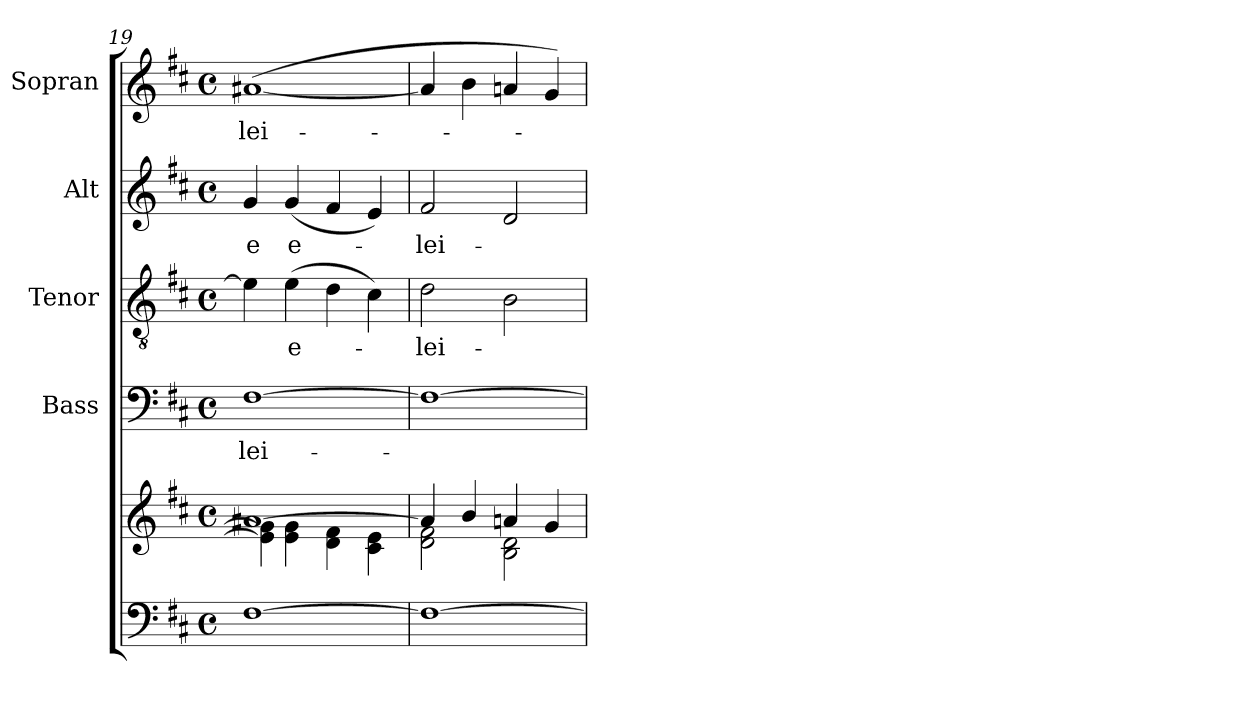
**kern	**kern	**kern	**text	**kern	**text	**kern	**text	**kern	**text
*part5	*part5	*part4	*part4	*part3	*part3	*part2	*part2	*part1	*part1
*staff6	*staff5	*staff4	*staff4	*staff3	*staff3	*staff2	*staff2	*staff1	*staff1
*	*	*I"Bass	*	*I"Tenor	*	*I"Alt	*	*I"Sopran	*
*	*	*I'B.	*	*I'T.	*	*I'A.	*	*I'S.	*
*clefF4	*clefG2	*clefF4	*	*clefGv2	*	*clefG2	*	*clefG2	*
*k[f#c#]	*k[f#c#]	*k[f#c#]	*	*k[f#c#]	*	*k[f#c#]	*	*k[f#c#]	*
*D:	*D:	*D:	*	*D:	*	*D:	*	*D:	*
*M4/4	*M4/4	*M4/4	*	*M4/4	*	*M4/4	*	*M4/4	*
*met(c)	*met(c)	*met(c)	*	*met(c)	*	*met(c)	*	*met(c)	*
=19	=19	=19	=19	=19	=19	=19	=19	=19	=19
*	*^	*	*	*	*	*	*	*	*
!	!	!	!	!LO:LY:b	!	!	!	!LO:LY:b	!	!LO:LY:b
[1F#	[>1a#X	4e\] 4g\]	[1F#	-lei-	4e\]	.	4g/	-e	(>[1a#X	-lei-
!	!	!	!	!	!	!LO:LY:b	!	!LO:LY:b	!	!
.	.	4e\ 4g\	.	.	(>4e\	-e-	(<4g/	e-	.	.
.	.	4d\ 4f#\	.	.	4d\	.	4f#/	.	.	.
.	.	4c#\ 4e\	.	.	4c#\)	.	4e/)	.	.	.
=20	=20	=20	=20	=20	=20	=20	=20	=20	=20	=20
!	!	!	!	!	!	!LO:LY:b	!	!LO:LY:b	!	!
1F#_	4a#/]	2d\ 2f#\	1F#_	.	2d\	-lei-	2f#/	-lei-	4a#/]	.
.	4b/	.	.	.	.	.	.	.	4b\	.
.	4an/	2B\ 2d\	.	.	2B\	.	2d/	.	4an/	.
.	4g/	.	.	.	.	.	.	.	4g/)	.
*	*v	*v	*	*	*	*	*	*	*	*
=	=	=	=	=	=	=	=	=	=
*-	*-	*-	*-	*-	*-	*-	*-	*-	*-
